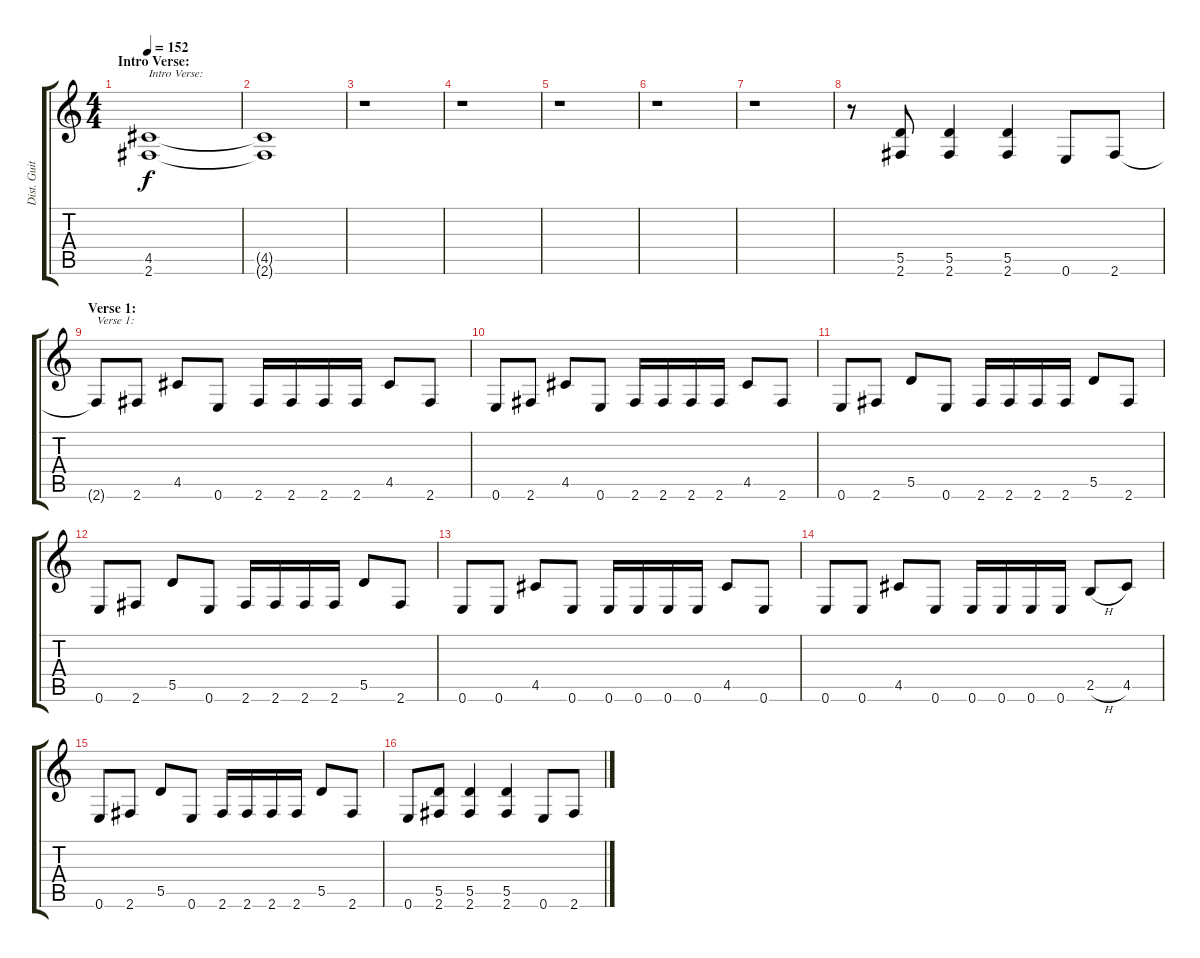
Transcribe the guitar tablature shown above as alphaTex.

\track ("Dist. Guitar 1" "Dist. Guit") {instrument distortionguitar}
\staff {score tabs}
\tuning (E4 B3 G3 D3 A2 E2) {hide}
\ts (4 4)
\section ("" "Intro Verse:")
\tempo 152
\clef g2
\ks c
(4.5 2.6).1{txt "Intro Verse:" dy f volume 2 instrument distortionguitar} |
(4.5{t} 2.6{t}).1 |
r.1 |
r.1 |
r.1 |
r.1 |
r.1 |
r.8{volume 10 instrument distortionguitar} (5.5 2.6).8 (5.5 2.6).4 (5.5 2.6).4 0.6.8 2.6.8 |
\section ("" "Verse 1:")
2.6{t}.8{txt "Verse 1:"} 2.6.8 4.5.8 0.6.8 2.6.16 2.6.16 2.6.16 2.6.16 4.5.8 2.6.8 |
0.6.8 2.6.8 4.5.8 0.6.8 2.6.16 2.6.16 2.6.16 2.6.16 4.5.8 2.6.8 |
0.6.8 2.6.8 5.5.8 0.6.8 2.6.16 2.6.16 2.6.16 2.6.16 5.5.8 2.6.8 |
0.6.8 2.6.8 5.5.8 0.6.8 2.6.16 2.6.16 2.6.16 2.6.16 5.5.8 2.6.8 |
0.6.8 0.6.8 4.5.8 0.6.8 0.6.16 0.6.16 0.6.16 0.6.16 4.5.8 0.6.8 |
0.6.8 0.6.8 4.5.8 0.6.8 0.6.16 0.6.16 0.6.16 0.6.16 2.5{h}.8 4.5.8 |
0.6.8 2.6.8 5.5.8 0.6.8 2.6.16 2.6.16 2.6.16 2.6.16 5.5.8 2.6.8 |
0.6.8 (5.5 2.6).8 (5.5 2.6).4 (5.5 2.6).4 0.6.8 2.6.8
